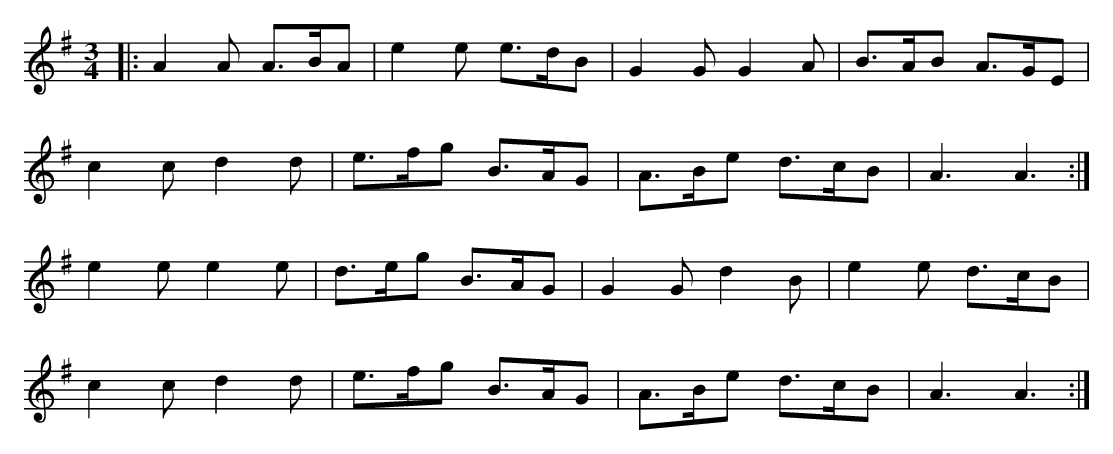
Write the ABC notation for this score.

X:1
M:3/4
K:Ador
|:A2A A>BA|e2e e>dB|G2G G2A|B>AB A>GE|
c2c d2d|e>fg B>AG|A>Be d>cB|A3 A3:|
e2e e2e|d>eg B>AG|G2G d2B|e2e d>cB|
c2c d2d|e>fg B>AG|A>Be d>cB|A3 A3:|
